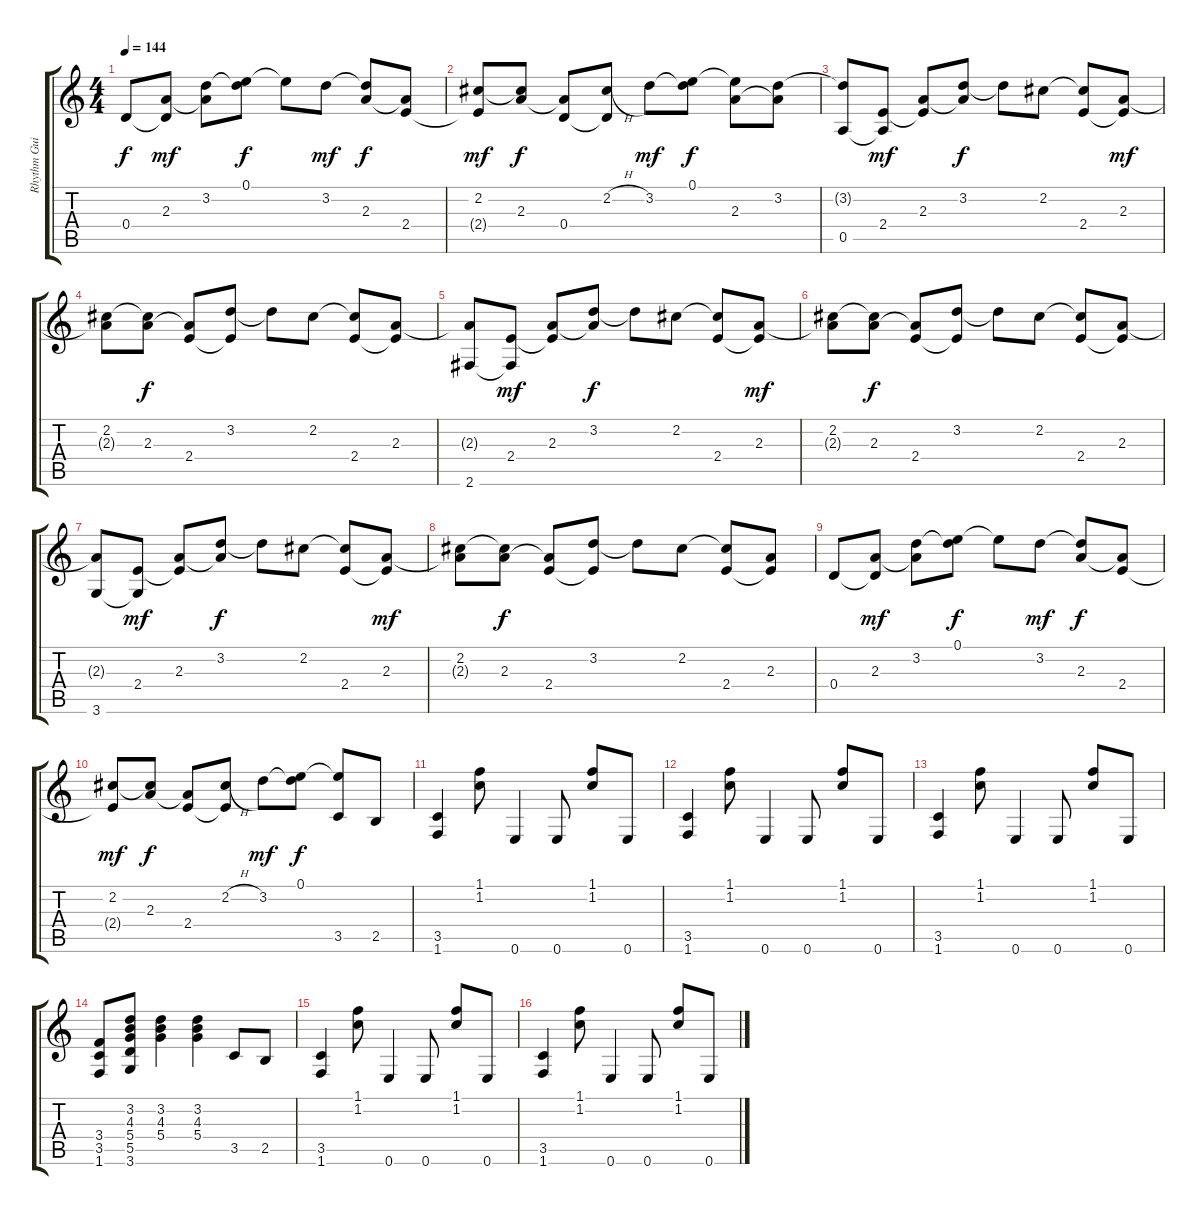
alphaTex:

\track ("Rhythm Guitar 2" "Rhythm Gui") {instrument overdrivenguitar}
\staff {score tabs}
\tuning (E4 B3 G3 D3 A2 E2) {hide}
\ts (4 4)
\tempo 144
\clef g2
\ks c
0.4.8{dy f} (2.3 0.4{t}).8{dy mf} (3.2 2.3{t}).8 (0.1 3.2{t}).8{dy f} 0.1{t}.8 3.2.8{dy mf} (3.2{t} 2.3).8{dy f} (2.3{t} 2.4).8 |
(2.2 2.4{t}).8{dy mf} (2.2{t} 2.3).8{dy f} (2.3{t} 0.4).8 (2.2{h} 0.4{t}).8 3.2.8{dy mf} (0.1 3.2{t}).8{dy f} (0.1{t} 2.3).8 (3.2 2.3{t}).8 |
(3.2{t} 0.5).8 (2.4 0.5{t}).8{dy mf} (2.3 2.4{t}).8 (3.2 2.3{t}).8{dy f} 3.2{t}.8 2.2.8 (2.2{t} 2.4).8 (2.3 2.4{t}).8{dy mf} |
(2.2 2.3{t}).8 (2.2{t} 2.3).8{dy f} (2.3{t} 2.4).8 (3.2 2.4{t}).8 3.2{t}.8 2.2.8 (2.2{t} 2.4).8 (2.3 2.4{t}).8 |
(2.3{t} 2.6).8 (2.4 2.6{t}).8{dy mf} (2.3 2.4{t}).8 (3.2 2.3{t}).8{dy f} 3.2{t}.8 2.2.8 (2.2{t} 2.4).8 (2.3 2.4{t}).8{dy mf} |
(2.2 2.3{t}).8 (2.2{t} 2.3).8{dy f} (2.3{t} 2.4).8 (3.2 2.4{t}).8 3.2{t}.8 2.2.8 (2.2{t} 2.4).8 (2.3 2.4{t}).8 |
(2.3{t} 3.6).8 (2.4 3.6{t}).8{dy mf} (2.3 2.4{t}).8 (3.2 2.3{t}).8{dy f} 3.2{t}.8 2.2.8 (2.2{t} 2.4).8 (2.3 2.4{t}).8{dy mf} |
(2.2 2.3{t}).8 (2.2{t} 2.3).8{dy f} (2.3{t} 2.4).8 (3.2 2.4{t}).8 3.2{t}.8 2.2.8 (2.2{t} 2.4).8 (2.3 2.4{t}).8 |
0.4.8 (2.3 0.4{t}).8{dy mf} (3.2 2.3{t}).8 (0.1 3.2{t}).8{dy f} 0.1{t}.8 3.2.8{dy mf} (3.2{t} 2.3).8{dy f} (2.3{t} 2.4).8 |
(2.2 2.4{t}).8{dy mf} (2.2{t} 2.3).8{dy f} (2.3{t} 2.4).8 (2.2{h} 2.4{t}).8 3.2.8{dy mf} (0.1 3.2{t}).8{dy f} (0.1{t} 3.5).8 2.5.8 |
(3.5 1.6).4 (1.1 1.2).8 0.6.4 0.6.8 (1.1 1.2).8 0.6.8 |
(3.5 1.6).4 (1.1 1.2).8 0.6.4 0.6.8 (1.1 1.2).8 0.6.8 |
(3.5 1.6).4 (1.1 1.2).8 0.6.4 0.6.8 (1.1 1.2).8 0.6.8 |
(3.4 3.5 1.6).8 (3.2 4.3 5.4 5.5 3.6).8 (3.2 4.3 5.4).4 (3.2 4.3 5.4).4 3.5.8 2.5.8 |
(3.5 1.6).4 (1.1 1.2).8 0.6.4 0.6.8 (1.1 1.2).8 0.6.8 |
(3.5 1.6).4 (1.1 1.2).8 0.6.4 0.6.8 (1.1 1.2).8 0.6.8
